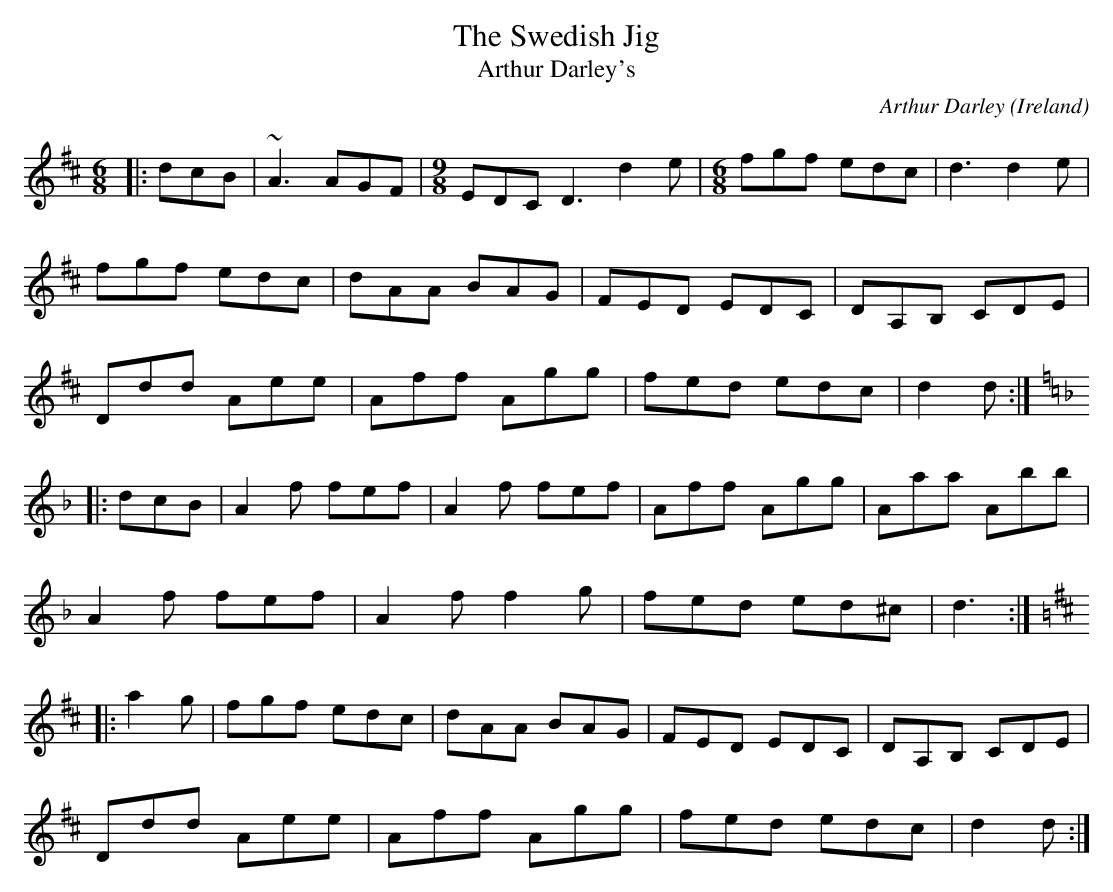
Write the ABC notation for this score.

X:1
T:The Swedish Jig
T:Arthur Darley's
M:6/8
L:1/8
C:Arthur Darley
O:Ireland
K:D
|:dcB|~A3 AGF|[M:9/8] EDC D3 d2e|[M:6/8]fgf edc|d3 d2e|
fgf edc|dAA BAG|FED EDC|DA,B, CDE|
Ddd Aee|Aff Agg|fed edc|d2d:|
K:Dm
|:dcB|A2f fef|A2f fef|Aff Agg|Aaa Abb|
A2f fef|A2f f2g|fed ed^c|d3:|
K:D
|:a2g|fgf edc|dAA BAG|FED EDC|DA,B, CDE|
Ddd Aee|Aff Agg|fed edc|d2d:|
